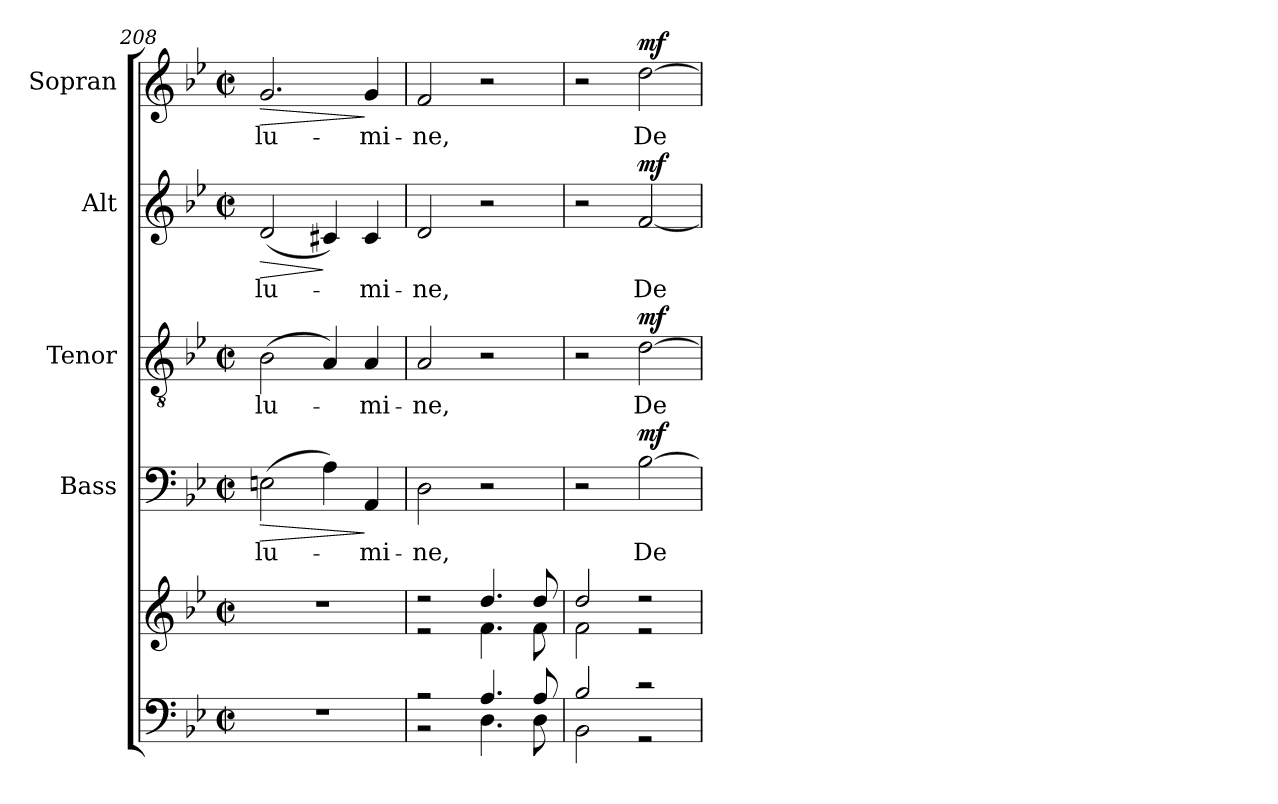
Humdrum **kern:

**kern	**kern	**kern	**text	**dynam	**kern	**text	**dynam	**kern	**text	**dynam	**kern	**text	**dynam
*part5	*part5	*part4	*part4	*part4	*part3	*part3	*part3	*part2	*part2	*part2	*part1	*part1	*part1
*staff6	*staff5	*staff4	*staff4	*staff4	*staff3	*staff3	*staff3	*staff2	*staff2	*staff2	*staff1	*staff1	*staff1
*	*	*I"Bass	*	*	*I"Tenor	*	*	*I"Alt	*	*	*I"Sopran	*	*
*	*	*I'B.	*	*	*I'T.	*	*	*I'A.	*	*	*I'S.	*	*
*clefF4	*clefG2	*clefF4	*	*	*clefGv2	*	*	*clefG2	*	*	*clefG2	*	*
*k[b-e-]	*k[b-e-]	*k[b-e-]	*	*	*k[b-e-]	*	*	*k[b-e-]	*	*	*k[b-e-]	*	*
*B-:	*B-:	*B-:	*	*	*B-:	*	*	*B-:	*	*	*B-:	*	*
*M2/2	*M2/2	*M2/2	*	*	*M2/2	*	*	*M2/2	*	*	*M2/2	*	*
*met(c|)	*met(c|)	*met(c|)	*	*	*met(c|)	*	*	*met(c|)	*	*	*met(c|)	*	*
=208	=208	=208	=208	=208	=208	=208	=208	=208	=208	=208	=208	=208	=208
!	!	!	!LO:LY:b	!LO:HP:b	!	!LO:LY:b	!	!	!LO:LY:b	!LO:HP:b	!	!LO:LY:b	!LO:HP:b
1r	1r	(>2En\	lu-	>	(>2B-\	lu-	.	(<2d/	lu-	>	2.g/	lu-	>
.	.	4A\)	.	.	4A/)	.	.	4c#X/)	.	]	.	.	.
!	!	!	!LO:LY:b	!	!	!LO:LY:b	!	!	!LO:LY:b	!	!	!LO:LY:b	!
.	.	4AA/	-mi-	]	4A/	-mi-	.	4c#/	-mi-	.	4g/	-mi-	]
=209	=209	=209	=209	=209	=209	=209	=209	=209	=209	=209	=209	=209	=209
*^	*^	*	*	*	*	*	*	*	*	*	*	*	*
!	!	!	!	!	!LO:LY:b	!	!	!LO:LY:b	!	!	!LO:LY:b	!	!	!LO:LY:b	!
2r	2r	2r	2r	2D\	-ne,	.	2A/	-ne,	.	2d/	-ne,	.	2f/	-ne,	.
4.A/	4.D\	4.dd/	4.f\	2r	.	.	2r	.	.	2r	.	.	2r	.	.
8A/	8D\	8dd/	8f\	.	.	.	.	.	.	.	.	.	.	.	.
!!LO:PB:g=z
=210	=210	=210	=210	=210	=210	=210	=210	=210	=210	=210	=210	=210	=210	=210	=210
2B-/	2BB-\	2dd/	2f\	2r	.	.	2r	.	.	2r	.	.	2r	.	.
!	!	!	!	!	!LO:LY:b	!LO:DY:a	!	!LO:LY:b	!LO:DY:a	!	!LO:LY:b	!LO:DY:a	!	!LO:LY:b	!LO:DY:a
2r	2r	2r	2r	[2B-\	De-	mf	[2d\	De-	mf	[2f/	De-	mf	[2dd\	De-	mf
*v	*v	*	*	*	*	*	*	*	*	*	*	*	*	*	*
*	*v	*v	*	*	*	*	*	*	*	*	*	*	*	*
=	=	=	=	=	=	=	=	=	=	=	=	=	=
*-	*-	*-	*-	*-	*-	*-	*-	*-	*-	*-	*-	*-	*-
